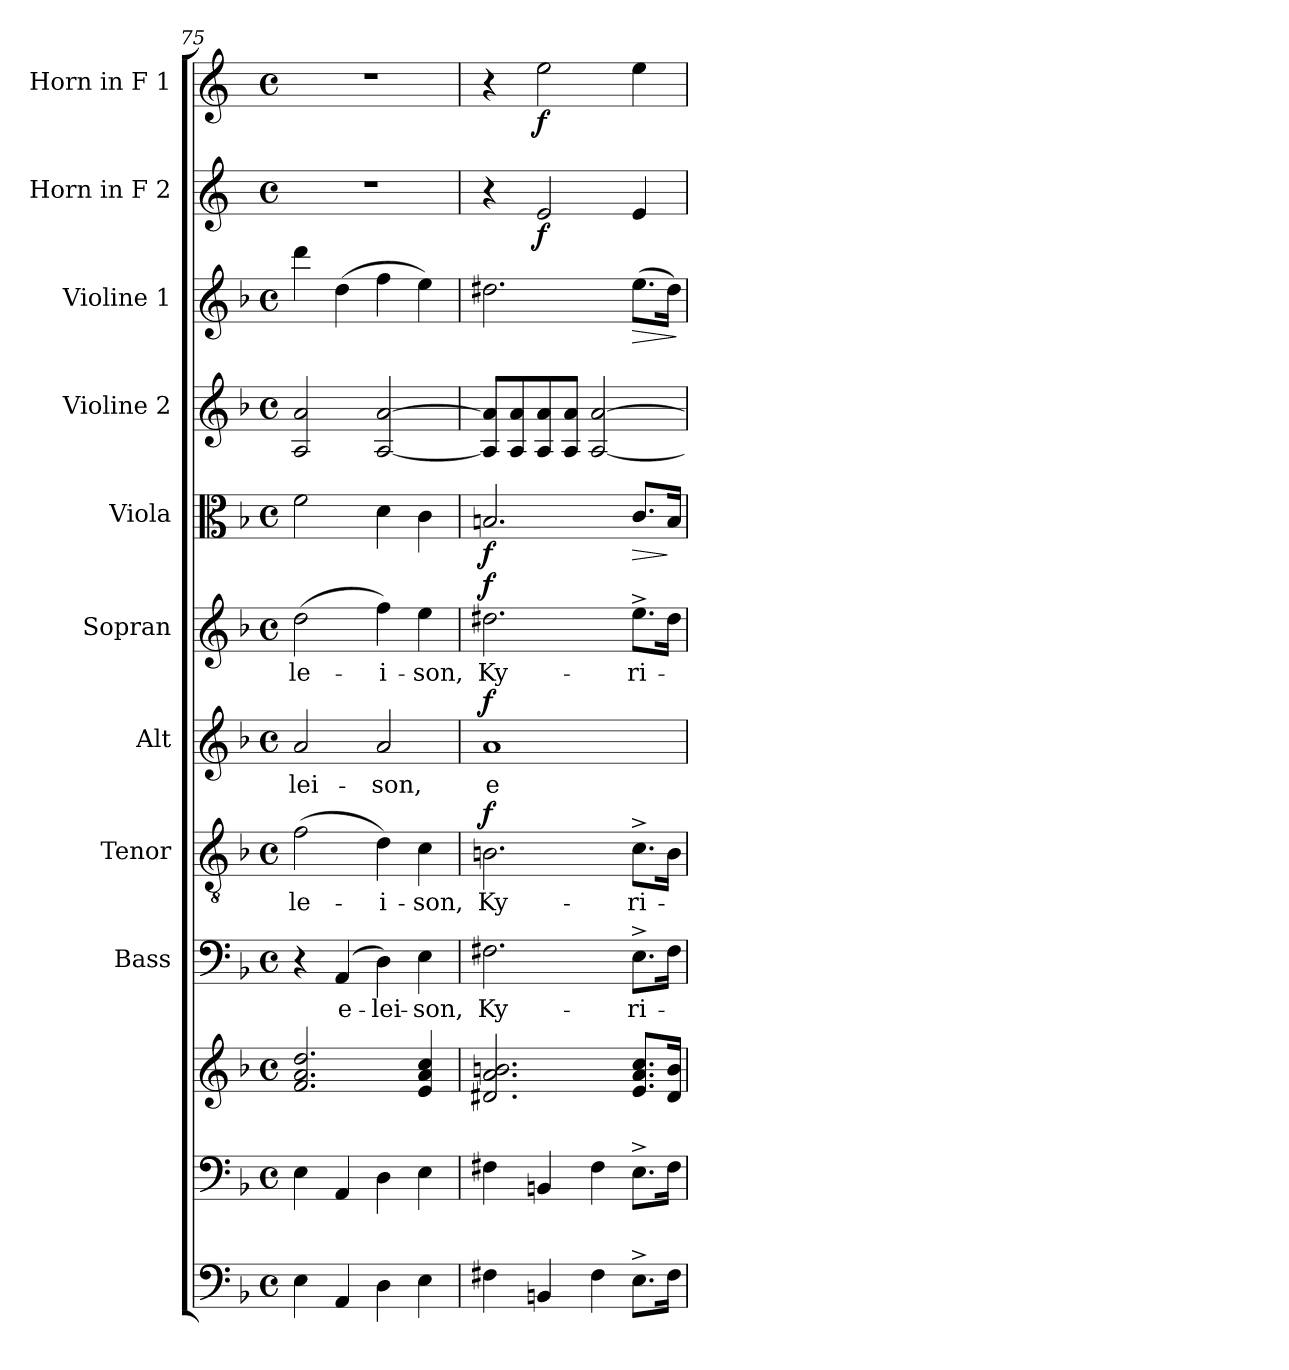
**kern	**kern	**kern	**kern	**text	**kern	**text	**dynam	**kern	**text	**dynam	**kern	**text	**dynam	**kern	**dynam	**kern	**kern	**dynam	**kern	**dynam	**kern	**dynam
*part11	*part10	*part10	*part9	*part9	*part8	*part8	*part8	*part7	*part7	*part7	*part6	*part6	*part6	*part5	*part5	*part4	*part3	*part3	*part2	*part2	*part1	*part1
*staff12	*staff11	*staff10	*staff9	*staff9	*staff8	*staff8	*staff8	*staff7	*staff7	*staff7	*staff6	*staff6	*staff6	*staff5	*staff5	*staff4	*staff3	*staff3	*staff2	*staff2	*staff1	*staff1
*	*	*	*I"Bass	*	*I"Tenor	*	*	*I"Alt	*	*	*I"Sopran	*	*	*I"Viola	*	*I"Violine 2	*I"Violine 1	*	*I"Horn in F 2	*	*I"Horn in F 1	*
*	*	*	*I'B.	*	*I'T.	*	*	*I'A.	*	*	*I'S.	*	*	*I'Vla.	*	*I'Vl. 2	*I'Vl. 1	*	*	*	*	*
*clefF4	*clefF4	*clefG2	*clefF4	*	*clefGv2	*	*	*clefG2	*	*	*clefG2	*	*	*clefC3	*	*clefG2	*clefG2	*	*clefG2	*	*clefG2	*
*ITrd7c12	*	*	*	*	*	*	*	*	*	*	*	*	*	*	*	*	*	*	*ITrd4c7	*	*ITrd4c7	*
*k[b-]	*k[b-]	*k[b-]	*k[b-]	*	*k[b-]	*	*	*k[b-]	*	*	*k[b-]	*	*	*k[b-]	*	*k[b-]	*k[b-]	*	*k[b-]	*	*k[b-]	*
*F:	*F:	*F:	*F:	*	*F:	*	*	*F:	*	*	*F:	*	*	*F:	*	*F:	*F:	*	*F:	*	*F:	*
*M4/4	*M4/4	*M4/4	*M4/4	*	*M4/4	*	*	*M4/4	*	*	*M4/4	*	*	*M4/4	*	*M4/4	*M4/4	*	*M4/4	*	*M4/4	*
*met(c)	*met(c)	*met(c)	*met(c)	*	*met(c)	*	*	*met(c)	*	*	*met(c)	*	*	*met(c)	*	*met(c)	*met(c)	*	*met(c)	*	*met(c)	*
=75	=75	=75	=75	=75	=75	=75	=75	=75	=75	=75	=75	=75	=75	=75	=75	=75	=75	=75	=75	=75	=75	=75
!	!	!	!	!	!	!LO:LY:b	!	!	!LO:LY:b	!	!	!LO:LY:b	!	!	!	!	!	!	!	!	!	!
4EE\	4E\	2.f/ 2.a/ 2.dd/	4r	.	(>2f\	-le-	.	2a/	-lei-	.	(>2dd\	-le-	.	2f\	.	2A/ 2a/	4ddd\	.	1r	.	1r	.
!	!	!	!	!LO:LY:b	!	!	!	!	!	!	!	!	!	!	!	!	!	!	!	!	!	!
4AAA/	4AA/	.	(4AA/	e-	.	.	.	.	.	.	.	.	.	.	.	.	(>4dd\	.	.	.	.	.
!	!	!	!	!LO:LY:b	!	!LO:LY:b	!	!	!LO:LY:b	!	!	!LO:LY:b	!	!	!	!	!	!	!	!	!	!
4DD\	4D\	.	4D\)	-lei-	4d\)	-i-	.	2a/	-son,	.	4ff\)	-i-	.	4d\	.	[2A/ [2a/	4ff\	.	.	.	.	.
!	!	!	!	!LO:LY:b	!	!LO:LY:b	!	!	!	!	!	!LO:LY:b	!	!	!	!	!	!	!	!	!	!
4EE\	4E\	4e/ 4a/ 4cc/	4E\	-son,	4c\	-son,	.	.	.	.	4ee\	-son,	.	4c\	.	.	4ee\)	.	.	.	.	.
=76	=76	=76	=76	=76	=76	=76	=76	=76	=76	=76	=76	=76	=76	=76	=76	=76	=76	=76	=76	=76	=76	=76
!	!	!	!	!LO:LY:b	!	!LO:LY:b	!LO:DY:a	!	!LO:LY:b	!LO:DY:a	!	!LO:LY:b	!LO:DY:a	!	!LO:DY:b	!	!	!	!	!	!	!
4FF#X\	4F#X\	2.d#X/ 2.a/ 2.bn/	2.F#X\	Ky-	2.Bn\	Ky-	f	1a	e-	f	2.dd#X\	Ky-	f	2.Bn/	f	8A/] 8a/]L	2.dd#X\	.	4r	.	4r	.
.	.	.	.	.	.	.	.	.	.	.	.	.	.	.	.	8A/ 8a/	.	.	.	.	.	.
!	!	!	!	!	!	!	!	!	!	!	!	!	!	!	!	!	!	!	!	!LO:DY:b	!	!LO:DY:b
4BBBn/	4BBn/	.	.	.	.	.	.	.	.	.	.	.	.	.	.	8A/ 8a/	.	.	2A/	f	2a\	f
.	.	.	.	.	.	.	.	.	.	.	.	.	.	.	.	8A/ 8a/J	.	.	.	.	.	.
4FF#\	4F#\	.	.	.	.	.	.	.	.	.	.	.	.	.	.	[2A/ [2a/	.	.	.	.	.	.
!	!	!	!	!LO:LY:b	!	!LO:LY:b	!	!	!	!	!	!LO:LY:b	!	!	!LO:HP:b	!	!	!LO:HP:b	!	!	!	!
8.EE^>\L	8.E^>\L	8.e/ 8.a/ 8.cc/L	8.E^>\L	-ri-	8.c^>\L	-ri-	.	.	.	.	8.ee^>\L	-ri-	.	8.c/L	>	.	(>8.ee\L	>	4A/	.	4a\	.
16FF#\Jk	16F#\Jk	16d#/ 16b/Jk	16F#\Jk	.	16B\Jk	.	.	.	.	.	16dd#\Jk	.	.	16B/Jk	]	.	16dd#\Jk)	.	.	.	.	.
.	.	.	.	.	.	.	.	.	.	.	.	.	.	.	.	.	.	]	.	.	.	.
=	=	=	=	=	=	=	=	=	=	=	=	=	=	=	=	=	=	=	=	=	=	=
*-	*-	*-	*-	*-	*-	*-	*-	*-	*-	*-	*-	*-	*-	*-	*-	*-	*-	*-	*-	*-	*-	*-
